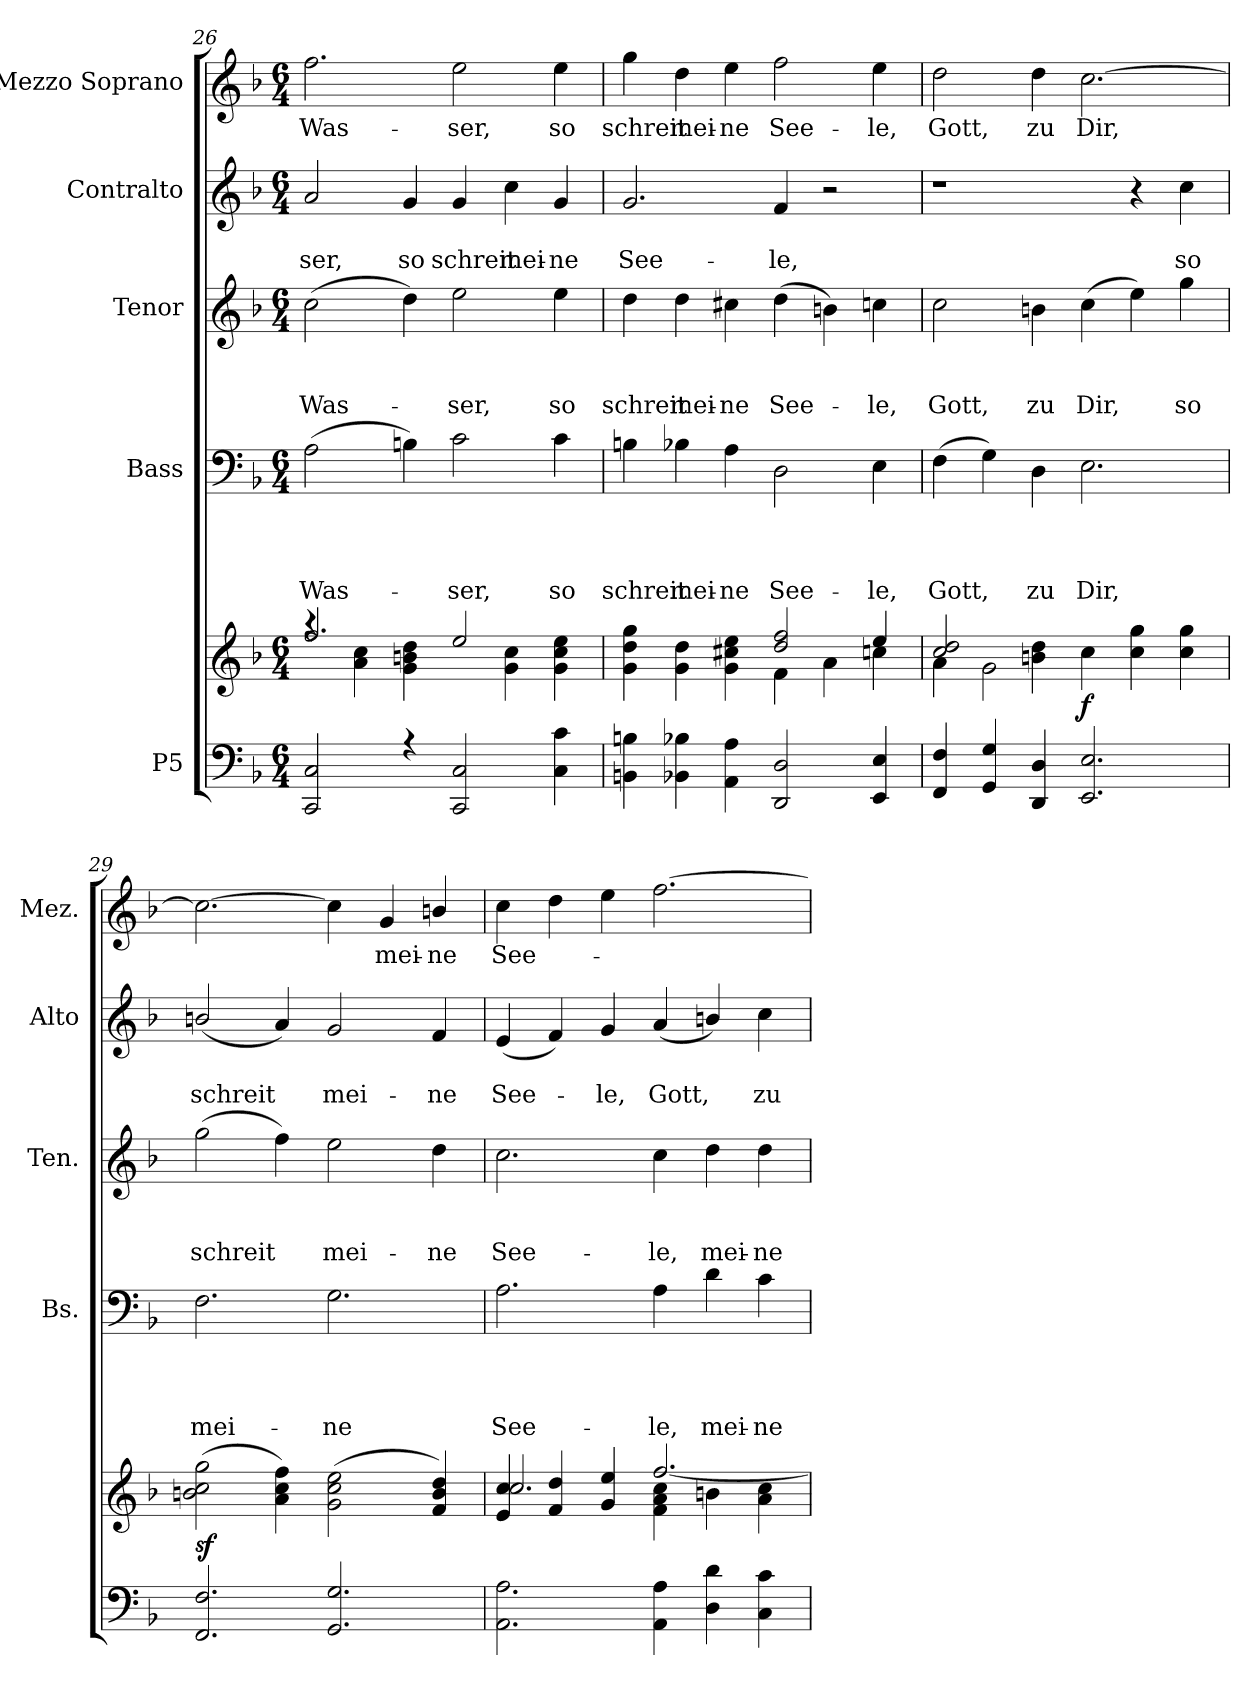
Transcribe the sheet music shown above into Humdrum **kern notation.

**kern	**kern	**dynam	**kern	**text	**text	**text	**text	**kern	**text	**text	**text	**kern	**text	**text	**kern	**text
*part5	*part5	*part5	*part4	*part4	*part4	*part4	*part4	*part3	*part3	*part3	*part3	*part2	*part2	*part2	*part1	*part1
*staff6	*staff5	*staff5/6	*staff4	*staff4	*staff4	*staff4	*staff4	*staff3	*staff3	*staff3	*staff3	*staff2	*staff2	*staff2	*staff1	*staff1
*I"P5	*	*	*I"Bass	*	*	*	*	*I"Tenor	*	*	*	*I"Contralto	*	*	*I"Mezzo Soprano	*
*	*	*	*I'Bs.	*	*	*	*	*I'Ten.	*	*	*	*I'Alto	*	*	*I'Mez.	*
*clefF4	*clefG2	*	*clefF4	*	*	*	*	*clefG2	*	*	*	*clefG2	*	*	*clefG2	*
*	*	*	*	*	*	*	*	*ITrd7c12	*	*	*	*	*	*	*	*
*k[b-]	*k[b-]	*	*k[b-]	*	*	*	*	*k[b-]	*	*	*	*k[b-]	*	*	*k[b-]	*
*F:	*F:	*	*F:	*	*	*	*	*F:	*	*	*	*F:	*	*	*F:	*
*M6/4	*M6/4	*	*M6/4	*	*	*	*	*M6/4	*	*	*	*M6/4	*	*	*M6/4	*
=26	=26	=26	=26	=26	=26	=26	=26	=26	=26	=26	=26	=26	=26	=26	=26	=26
*^	*^	*	*	*	*	*	*	*	*	*	*	*	*	*	*	*
!	!	!	!	!	!	!	!	!	!LO:LY:b	!	!	!	!LO:LY:b	!	!	!LO:LY:b	!	!LO:LY:b
2CC/ 2C/	1.ryy	4raa	2.ff/	.	(>2A\	.	.	.	Was-	(>2c\	.	.	Was-	2a/	.	-ser,	2.ff\	Was-
.	.	4a\ 4cc\	.	.	.	.	.	.	.	.	.	.	.	.	.	.	.	.
!	!	!	!	!	!	!	!	!	!	!	!	!	!	!	!	!LO:LY:b	!	!
4r	.	4g\ 4bn\ 4dd\	.	.	4Bn\)	.	.	.	.	4d\)	.	.	.	4g/	.	so	.	.
!	!	!	!	!	!	!	!	!	!LO:LY:b	!	!	!	!LO:LY:b	!	!	!LO:LY:b	!	!LO:LY:b
2CC/ 2C/	.	2ee/	4ryy	.	2c\	.	.	.	-ser,	2e\	.	.	-ser,	4g/	.	schreit	2ee\	-ser,
!	!	!	!	!	!	!	!	!	!	!	!	!	!	!	!	!LO:LY:b	!	!
.	.	.	4g\ 4cc\	.	.	.	.	.	.	.	.	.	.	4cc\	.	mei-	.	.
!	!	!	!	!	!	!	!	!	!LO:LY:b	!	!	!	!LO:LY:b	!	!	!LO:LY:b	!	!LO:LY:b
4C\ 4c\	.	4g\ 4cc\ 4ee\	4ryy	.	4c\	.	.	.	so	4e\	.	.	so	4g/	.	-ne	4ee\	so
!!LO:LB:g=z
=27	=27	=27	=27	=27	=27	=27	=27	=27	=27	=27	=27	=27	=27	=27	=27	=27	=27	=27
!	!	!	!	!	!	!	!	!	!LO:LY:b	!	!	!	!LO:LY:b	!	!	!LO:LY:b	!	!LO:LY:b
4BBn\ 4Bn\	1.ryy	4g\ 4dd\ 4gg\	2.ryy	.	4Bn\	.	.	.	schreit	4d\	.	.	schreit	2.g/	.	See-	4gg\	schreit
!	!	!	!	!	!	!	!	!	!LO:LY:b	!	!	!	!LO:LY:b	!	!	!	!	!LO:LY:b
4BB-X\ 4B-X\	.	4g\ 4dd\	.	.	4B-X\	.	.	.	mei-	4d\	.	.	mei-	.	.	.	4dd\	mei-
!	!	!	!	!	!	!	!	!	!LO:LY:b	!	!	!	!LO:LY:b	!	!	!	!	!LO:LY:b
4AA\ 4A\	.	4g\ 4cc#X\ 4ee\	.	.	4A\	.	.	.	-ne	4c#X\	.	.	-ne	.	.	.	4ee\	-ne
!	!	!	!	!	!	!	!	!	!LO:LY:b	!	!	!	!LO:LY:b	!	!	!LO:LY:b	!	!LO:LY:b
2DD/ 2D/	.	4f\	2dd/ 2ff/	.	2D\	.	.	.	See-	(>4d\	.	.	See-	4f/	.	-le,	2ff\	See-
.	.	4a\	.	.	.	.	.	.	.	4Bn\)	.	.	.	2r	.	.	.	.
!	!	!	!	!	!	!	!	!	!LO:LY:b	!	!	!	!LO:LY:b	!	!	!	!	!LO:LY:b
4EE/ 4E/	.	4ccn\	4ee/	.	4E\	.	.	.	-le,	4cn\	.	.	-le,	.	.	.	4ee\	-le,
=28	=28	=28	=28	=28	=28	=28	=28	=28	=28	=28	=28	=28	=28	=28	=28	=28	=28	=28
!	!	!	!	!	!	!	!	!	!LO:LY:b	!	!	!	!LO:LY:b	!	!	!	!	!LO:LY:b
4FF/ 4F/	1.ryy	4a\	2cc/ 2dd/	.	(>4F\	.	.	.	Gott,	2c\	.	.	Gott,	1r	.	.	2dd\	Gott,
4GG/ 4G/	.	2g\	.	.	4G\)	.	.	.	.	.	.	.	.	.	.	.	.	.
!	!	!	!	!	!	!	!	!	!LO:LY:b	!	!	!	!LO:LY:b	!	!	!	!	!LO:LY:b
4DD/ 4D/	.	.	4bn\ 4dd\	.	4D\	.	.	.	zu	4Bn\	.	.	zu	.	.	.	4dd\	zu
!	!	!	!	!LO:DY:b	!	!	!	!	!LO:LY:b	!	!	!	!LO:LY:b	!	!	!	!	!LO:LY:b
2.EE/ 2.E/	.	4cc\	2.ryy	f	2.E\	.	.	.	Dir,	(>4c\	.	.	Dir,	.	.	.	[>2.cc\	Dir,
.	.	4cc\ 4gg\	.	.	.	.	.	.	.	4e\)	.	.	.	4r	.	.	.	.
!	!	!	!	!	!	!	!	!	!	!	!	!	!LO:LY:b	!	!	!LO:LY:b	!	!
.	.	4cc\ 4gg\	.	.	.	.	.	.	.	4g\	.	.	so	4cc\	.	so	.	.
=29	=29	=29	=29	=29	=29	=29	=29	=29	=29	=29	=29	=29	=29	=29	=29	=29	=29	=29
!	!	!	!	!LO:DY:b	!	!	!	!	!LO:LY:b	!	!	!	!LO:LY:b	!	!	!LO:LY:b	!	!
2.FF/ 2.F/	1.ryy	(>2bn\ 2cc\ 2gg\	1.ryy	sf	2.F\	.	.	.	mei-	(>2g\	.	.	schreit	(<2bn/	.	schreit	2.cc\_	.
.	.	4a\ 4cc\ 4ff\)	.	.	.	.	.	.	.	4f\)	.	.	.	4a/)	.	.	.	.
!	!	!	!	!	!	!	!	!	!LO:LY:b	!	!	!	!LO:LY:b	!	!	!LO:LY:b	!	!
2.GG/ 2.G/	.	(>2g\ 2cc\ 2ee\	.	.	2.G\	.	.	.	-ne	2e\	.	.	mei-	2g/	.	mei-	4cc\]	.
!	!	!	!	!	!	!	!	!	!	!	!	!	!	!	!	!	!	!LO:LY:b
.	.	.	.	.	.	.	.	.	.	.	.	.	.	.	.	.	4g/	mei-
!	!	!	!	!	!	!	!	!	!	!	!	!	!LO:LY:b	!	!	!LO:LY:b	!	!LO:LY:b
.	.	4f/ 4b/ 4dd/)	.	.	.	.	.	.	.	4d\	.	.	-ne	4f/	.	-ne	4bn/	-ne
=30	=30	=30	=30	=30	=30	=30	=30	=30	=30	=30	=30	=30	=30	=30	=30	=30	=30	=30
!	!	!	!	!	!	!	!	!	!LO:LY:b	!	!	!	!LO:LY:b	!	!	!LO:LY:b	!	!LO:LY:b
2.AA\ 2.A\	1.ryy	4e/ 4cc/	2.cc/	.	2.A\	.	.	.	See-	2.c\	.	.	See-	(<4e/	.	See-	4cc\	See-
.	.	4f/ 4dd/	.	.	.	.	.	.	.	.	.	.	.	4f/)	.	.	4dd\	.
!	!	!	!	!	!	!	!	!	!	!	!	!	!	!	!	!LO:LY:b	!	!
.	.	4g/ 4ee/	.	.	.	.	.	.	.	.	.	.	.	4g/	.	-le,	4ee\	.
!	!	!	!	!	!	!	!	!	!LO:LY:b	!	!	!	!LO:LY:b	!	!	!LO:LY:b	!	!
4AA\ 4A\	.	4f\ 4a\ 4cc\	[>2.ff/	.	4A\	.	.	.	-le,	4c\	.	.	-le,	(<4a/	.	Gott,	[>2.ff\	.
!	!	!	!	!	!	!	!	!	!LO:LY:b	!	!	!	!LO:LY:b	!	!	!	!	!
4D\ 4d\	.	4bn\	.	.	4d\	.	.	.	mei-	4d\	.	.	mei-	4bn/)	.	.	.	.
!	!	!	!	!	!	!	!	!	!LO:LY:b	!	!	!	!LO:LY:b	!	!	!LO:LY:b	!	!
4C\ 4c\	.	4a\ 4cc\	.	.	4c\	.	.	.	-ne	4d\	.	.	-ne	4cc\	.	zu	.	.
*v	*v	*	*	*	*	*	*	*	*	*	*	*	*	*	*	*	*	*
*	*v	*v	*	*	*	*	*	*	*	*	*	*	*	*	*	*	*
=	=	=	=	=	=	=	=	=	=	=	=	=	=	=	=	=
*-	*-	*-	*-	*-	*-	*-	*-	*-	*-	*-	*-	*-	*-	*-	*-	*-
